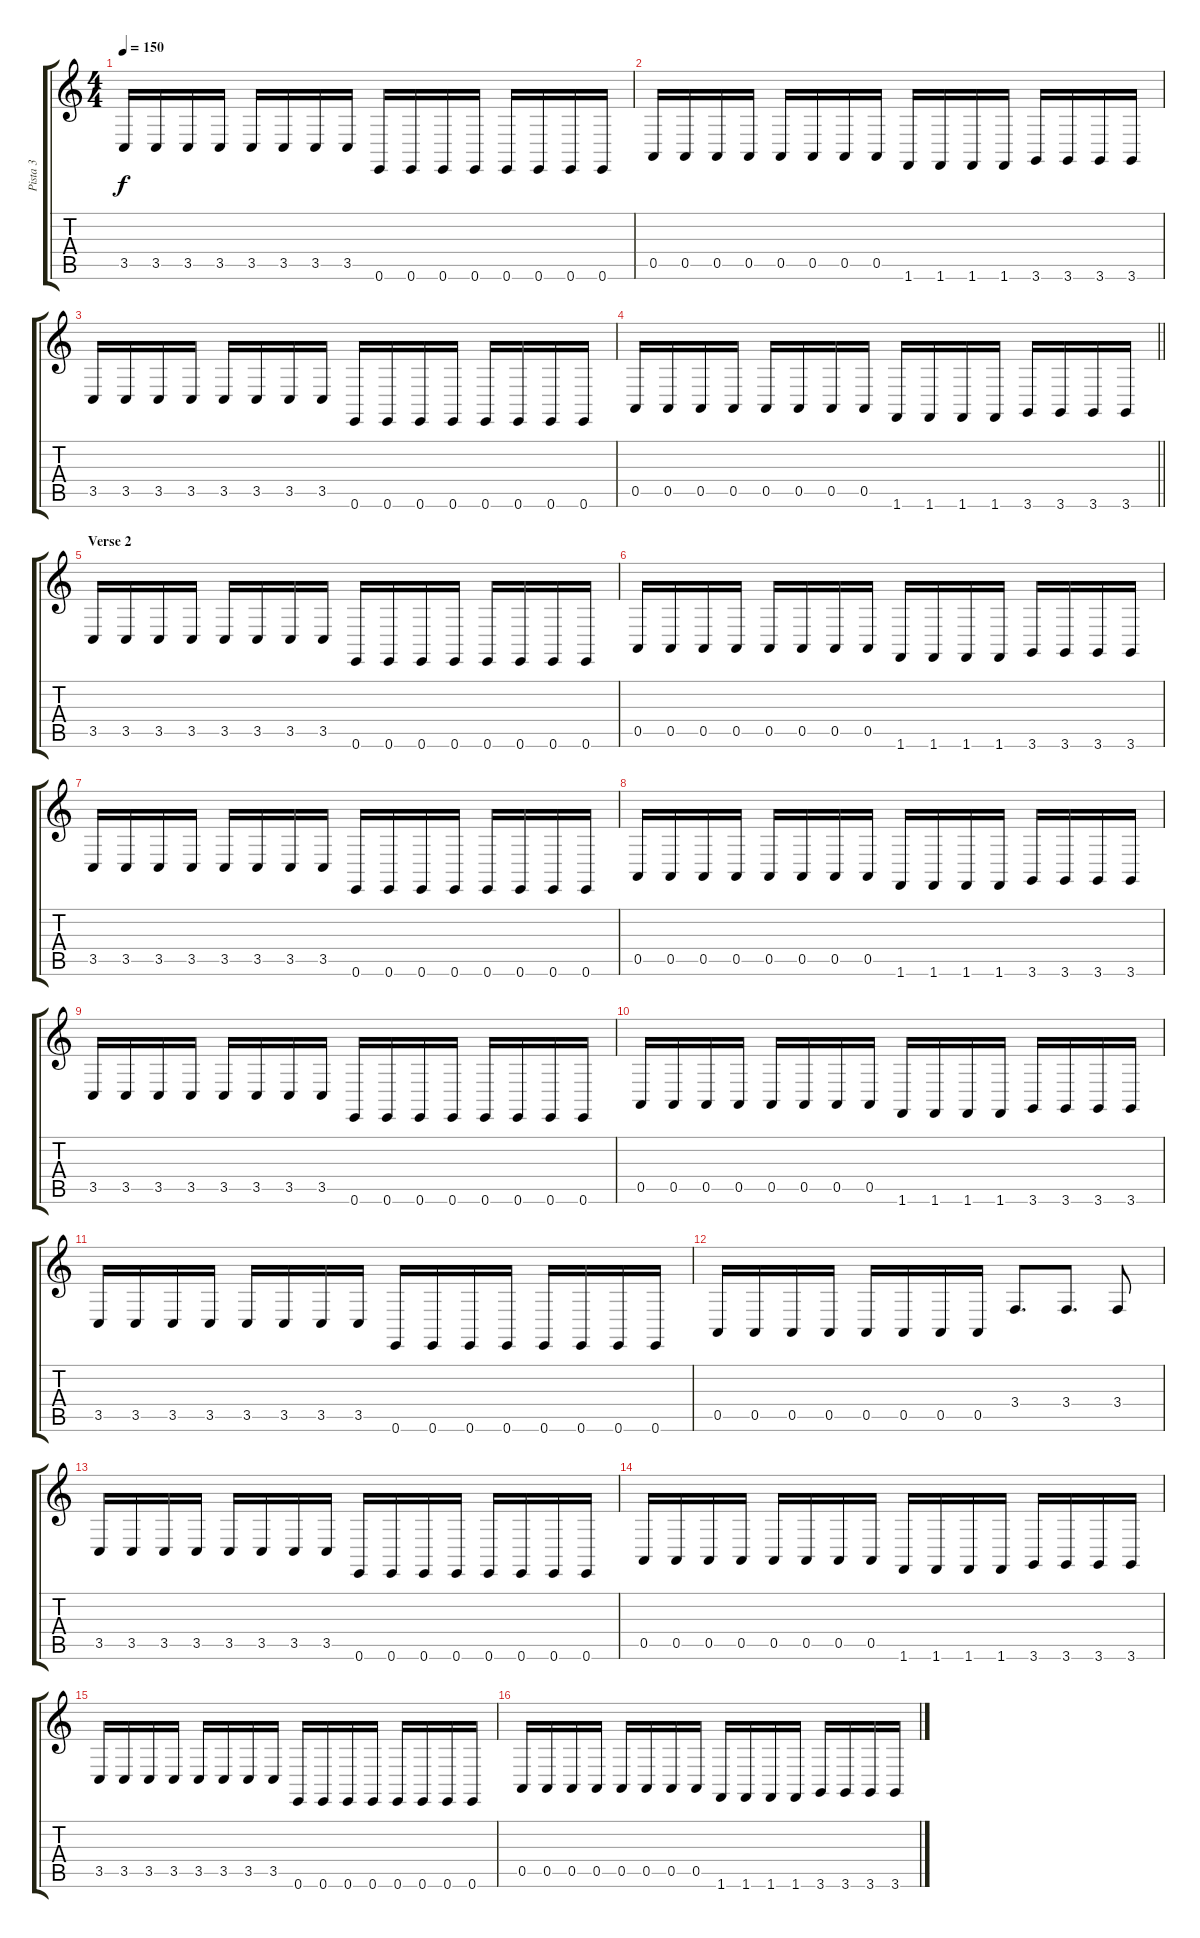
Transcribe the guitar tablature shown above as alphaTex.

\track ("Pista 3" "Pista 3") {instrument lead2sawtooth}
\staff {score tabs}
\tuning (E4 B3 G3 D3 A2 E2) {hide}
\ts (4 4)
\tempo 150
\clef g2
\ks c
3.5.16{dy f} 3.5.16 3.5.16 3.5.16 3.5.16 3.5.16 3.5.16 3.5.16 0.6.16 0.6.16 0.6.16 0.6.16 0.6.16 0.6.16 0.6.16 0.6.16 |
0.5.16 0.5.16 0.5.16 0.5.16 0.5.16 0.5.16 0.5.16 0.5.16 1.6.16 1.6.16 1.6.16 1.6.16 3.6.16 3.6.16 3.6.16 3.6.16 |
3.5.16 3.5.16 3.5.16 3.5.16 3.5.16 3.5.16 3.5.16 3.5.16 0.6.16 0.6.16 0.6.16 0.6.16 0.6.16 0.6.16 0.6.16 0.6.16 |
\barLineRight lightlight
0.5.16 0.5.16 0.5.16 0.5.16 0.5.16 0.5.16 0.5.16 0.5.16 1.6.16 1.6.16 1.6.16 1.6.16 3.6.16 3.6.16 3.6.16 3.6.16 |
\section ("" "Verse 2")
3.5.16 3.5.16 3.5.16 3.5.16 3.5.16 3.5.16 3.5.16 3.5.16 0.6.16 0.6.16 0.6.16 0.6.16 0.6.16 0.6.16 0.6.16 0.6.16 |
0.5.16 0.5.16 0.5.16 0.5.16 0.5.16 0.5.16 0.5.16 0.5.16 1.6.16 1.6.16 1.6.16 1.6.16 3.6.16 3.6.16 3.6.16 3.6.16 |
3.5.16 3.5.16 3.5.16 3.5.16 3.5.16 3.5.16 3.5.16 3.5.16 0.6.16 0.6.16 0.6.16 0.6.16 0.6.16 0.6.16 0.6.16 0.6.16 |
0.5.16 0.5.16 0.5.16 0.5.16 0.5.16 0.5.16 0.5.16 0.5.16 1.6.16 1.6.16 1.6.16 1.6.16 3.6.16 3.6.16 3.6.16 3.6.16 |
3.5.16 3.5.16 3.5.16 3.5.16 3.5.16 3.5.16 3.5.16 3.5.16 0.6.16 0.6.16 0.6.16 0.6.16 0.6.16 0.6.16 0.6.16 0.6.16 |
0.5.16 0.5.16 0.5.16 0.5.16 0.5.16 0.5.16 0.5.16 0.5.16 1.6.16 1.6.16 1.6.16 1.6.16 3.6.16 3.6.16 3.6.16 3.6.16 |
3.5.16 3.5.16 3.5.16 3.5.16 3.5.16 3.5.16 3.5.16 3.5.16 0.6.16 0.6.16 0.6.16 0.6.16 0.6.16 0.6.16 0.6.16 0.6.16 |
0.5.16 0.5.16 0.5.16 0.5.16 0.5.16 0.5.16 0.5.16 0.5.16 3.4.8{d} 3.4.8{d} 3.4.8 |
3.5.16 3.5.16 3.5.16 3.5.16 3.5.16 3.5.16 3.5.16 3.5.16 0.6.16 0.6.16 0.6.16 0.6.16 0.6.16 0.6.16 0.6.16 0.6.16 |
0.5.16 0.5.16 0.5.16 0.5.16 0.5.16 0.5.16 0.5.16 0.5.16 1.6.16 1.6.16 1.6.16 1.6.16 3.6.16 3.6.16 3.6.16 3.6.16 |
3.5.16 3.5.16 3.5.16 3.5.16 3.5.16 3.5.16 3.5.16 3.5.16 0.6.16 0.6.16 0.6.16 0.6.16 0.6.16 0.6.16 0.6.16 0.6.16 |
0.5.16 0.5.16 0.5.16 0.5.16 0.5.16 0.5.16 0.5.16 0.5.16 1.6.16 1.6.16 1.6.16 1.6.16 3.6.16 3.6.16 3.6.16 3.6.16
